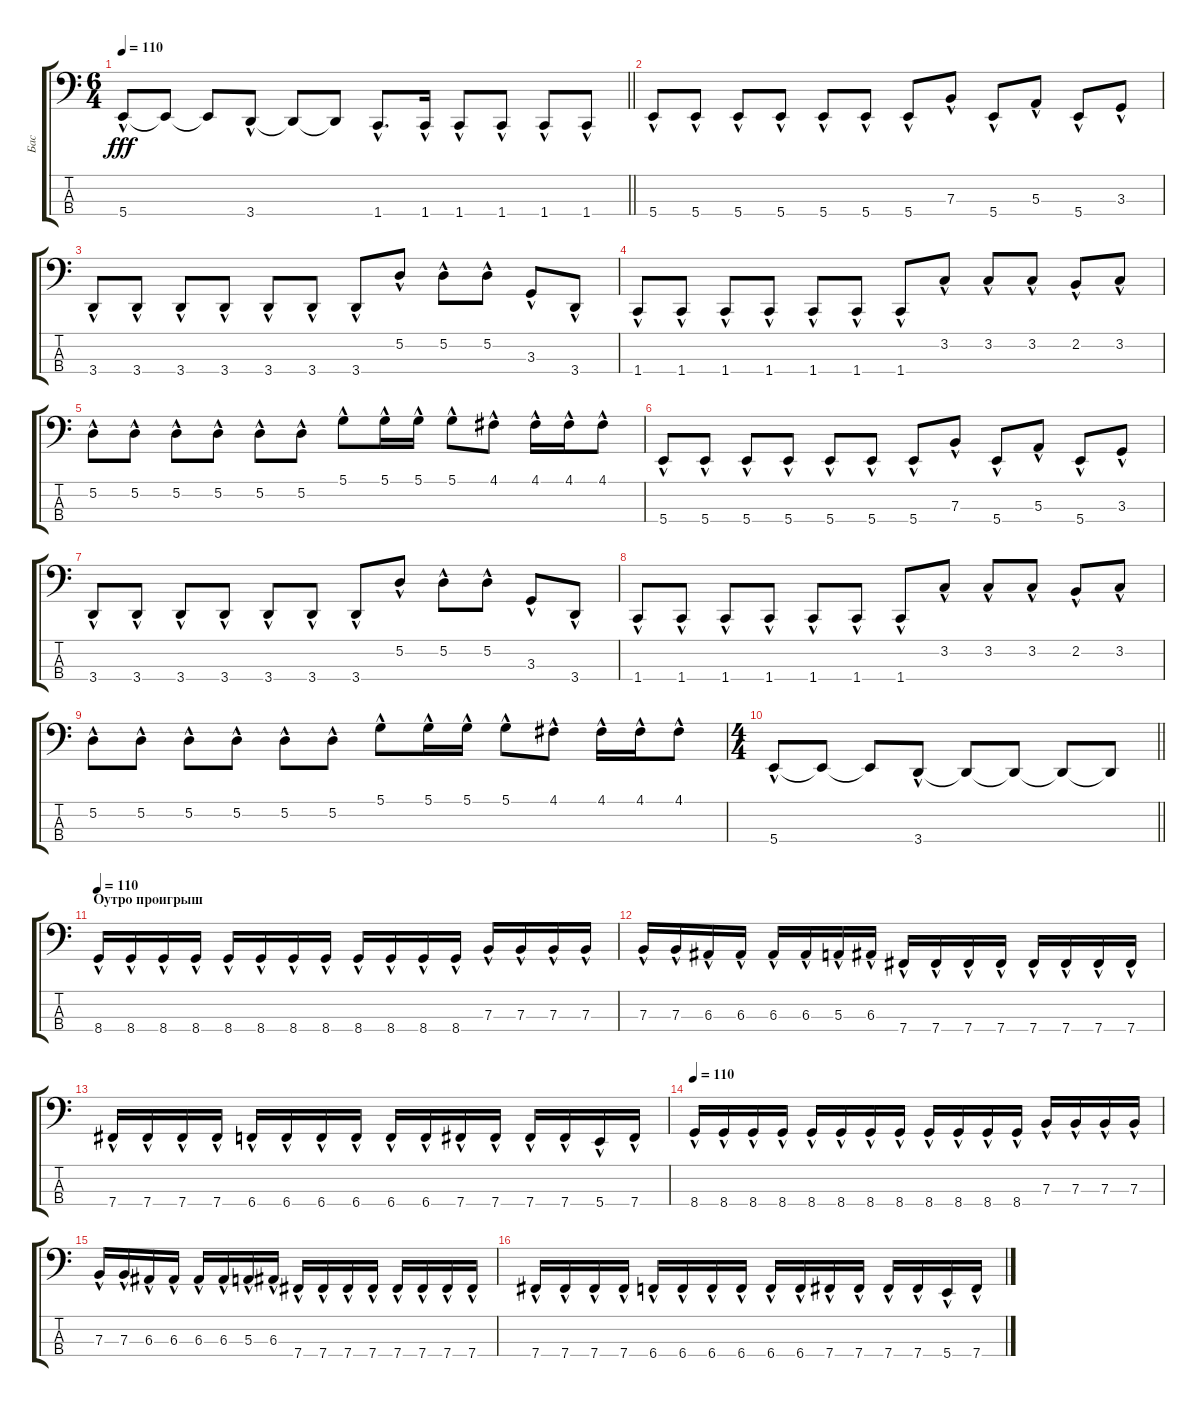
\track ("Бас" "Бас") {instrument electricbassfinger}
\staff {score tabs}
\tuning (D2 A1 E1 B0) {hide}
\ts (6 4)
\tempo 110
\clef f4
\barLineRight lightlight
\ks c
5.4{hac}.8{dy fff} 5.4{t}.8 5.4{t}.8 3.4{hac}.8 3.4{t}.8 3.4{t}.8 1.4{hac}.8{d} 1.4{hac}.16 1.4{hac}.8 1.4{hac}.8 1.4{hac}.8 1.4{hac}.8 |
\section ("" "")
5.4{hac}.8 5.4{hac}.8 5.4{hac}.8 5.4{hac}.8 5.4{hac}.8 5.4{hac}.8 5.4{hac}.8 7.3{hac}.8 5.4{hac}.8 5.3{hac}.8 5.4{hac}.8 3.3{hac}.8 |
3.4{hac}.8 3.4{hac}.8 3.4{hac}.8 3.4{hac}.8 3.4{hac}.8 3.4{hac}.8 3.4{hac}.8 5.2{hac}.8 5.2{hac}.8 5.2{hac}.8 3.3{hac}.8 3.4{hac}.8 |
1.4{hac}.8 1.4{hac}.8 1.4{hac}.8 1.4{hac}.8 1.4{hac}.8 1.4{hac}.8 1.4{hac}.8 3.2{hac}.8 3.2{hac}.8 3.2{hac}.8 2.2{hac}.8 3.2{hac}.8 |
5.2{hac}.8 5.2{hac}.8 5.2{hac}.8 5.2{hac}.8 5.2{hac}.8 5.2{hac}.8 5.1{hac}.8 5.1{hac}.16 5.1{hac}.16 5.1{hac}.8 4.1{hac}.8 4.1{hac}.16 4.1{hac}.16 4.1{hac}.8 |
5.4{hac}.8 5.4{hac}.8 5.4{hac}.8 5.4{hac}.8 5.4{hac}.8 5.4{hac}.8 5.4{hac}.8 7.3{hac}.8 5.4{hac}.8 5.3{hac}.8 5.4{hac}.8 3.3{hac}.8 |
3.4{hac}.8 3.4{hac}.8 3.4{hac}.8 3.4{hac}.8 3.4{hac}.8 3.4{hac}.8 3.4{hac}.8 5.2{hac}.8 5.2{hac}.8 5.2{hac}.8 3.3{hac}.8 3.4{hac}.8 |
1.4{hac}.8 1.4{hac}.8 1.4{hac}.8 1.4{hac}.8 1.4{hac}.8 1.4{hac}.8 1.4{hac}.8 3.2{hac}.8 3.2{hac}.8 3.2{hac}.8 2.2{hac}.8 3.2{hac}.8 |
5.2{hac}.8 5.2{hac}.8 5.2{hac}.8 5.2{hac}.8 5.2{hac}.8 5.2{hac}.8 5.1{hac}.8 5.1{hac}.16 5.1{hac}.16 5.1{hac}.8 4.1{hac}.8 4.1{hac}.16 4.1{hac}.16 4.1{hac}.8 |
\ts (4 4)
\barLineRight lightlight
5.4{hac}.8 5.4{t}.8 5.4{t}.8 3.4{hac}.8 3.4{t}.8 3.4{t}.8 3.4{t}.8 3.4{t}.8 |
\section ("" "Оутро проигрыш")
\tempo 110
8.4{hac}.16 8.4{hac}.16 8.4{hac}.16 8.4{hac}.16 8.4{hac}.16 8.4{hac}.16 8.4{hac}.16 8.4{hac}.16 8.4{hac}.16 8.4{hac}.16 8.4{hac}.16 8.4{hac}.16 7.3{hac}.16 7.3{hac}.16 7.3{hac}.16 7.3{hac}.16 |
7.3{hac}.16 7.3{hac}.16 6.3{hac}.16 6.3{hac}.16 6.3{hac}.16 6.3{hac}.16 5.3{hac}.16 6.3{hac}.16 7.4{hac}.16 7.4{hac}.16 7.4{hac}.16 7.4{hac}.16 7.4{hac}.16 7.4{hac}.16 7.4{hac}.16 7.4{hac}.16 |
7.4{hac}.16 7.4{hac}.16 7.4{hac}.16 7.4{hac}.16 6.4{hac}.16 6.4{hac}.16 6.4{hac}.16 6.4{hac}.16 6.4{hac}.16 6.4{hac}.16 7.4{hac}.16 7.4{hac}.16 7.4{hac}.16 7.4{hac}.16 5.4{hac}.16 7.4{hac}.16 |
\tempo 110
8.4{hac}.16 8.4{hac}.16 8.4{hac}.16 8.4{hac}.16 8.4{hac}.16 8.4{hac}.16 8.4{hac}.16 8.4{hac}.16 8.4{hac}.16 8.4{hac}.16 8.4{hac}.16 8.4{hac}.16 7.3{hac}.16 7.3{hac}.16 7.3{hac}.16 7.3{hac}.16 |
7.3{hac}.16 7.3{hac}.16 6.3{hac}.16 6.3{hac}.16 6.3{hac}.16 6.3{hac}.16 5.3{hac}.16 6.3{hac}.16 7.4{hac}.16 7.4{hac}.16 7.4{hac}.16 7.4{hac}.16 7.4{hac}.16 7.4{hac}.16 7.4{hac}.16 7.4{hac}.16 |
7.4{hac}.16 7.4{hac}.16 7.4{hac}.16 7.4{hac}.16 6.4{hac}.16 6.4{hac}.16 6.4{hac}.16 6.4{hac}.16 6.4{hac}.16 6.4{hac}.16 7.4{hac}.16 7.4{hac}.16 7.4{hac}.16 7.4{hac}.16 5.4{hac}.16 7.4{hac}.16
